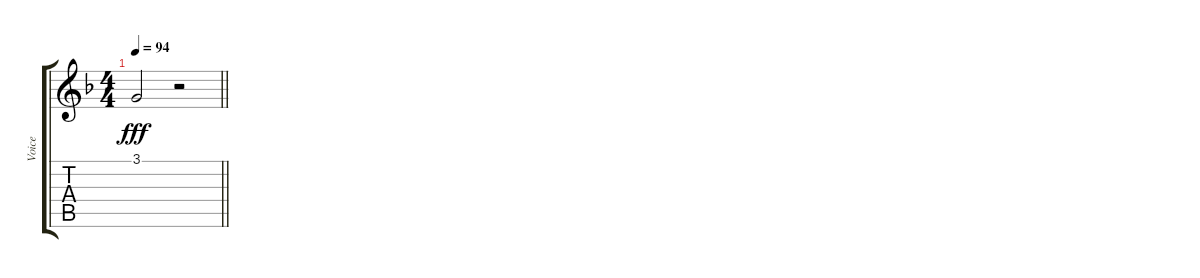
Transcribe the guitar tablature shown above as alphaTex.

\track ("Voice" "Voice") {instrument violin}
\staff {score tabs}
\tuning (E4 B3 G3 D3 A2 E2) {hide}
\ts (4 4)
\tempo 94
\clef g2
\barLineRight lightlight
\ks f
3.1{t}.2{dy fff} r.2
